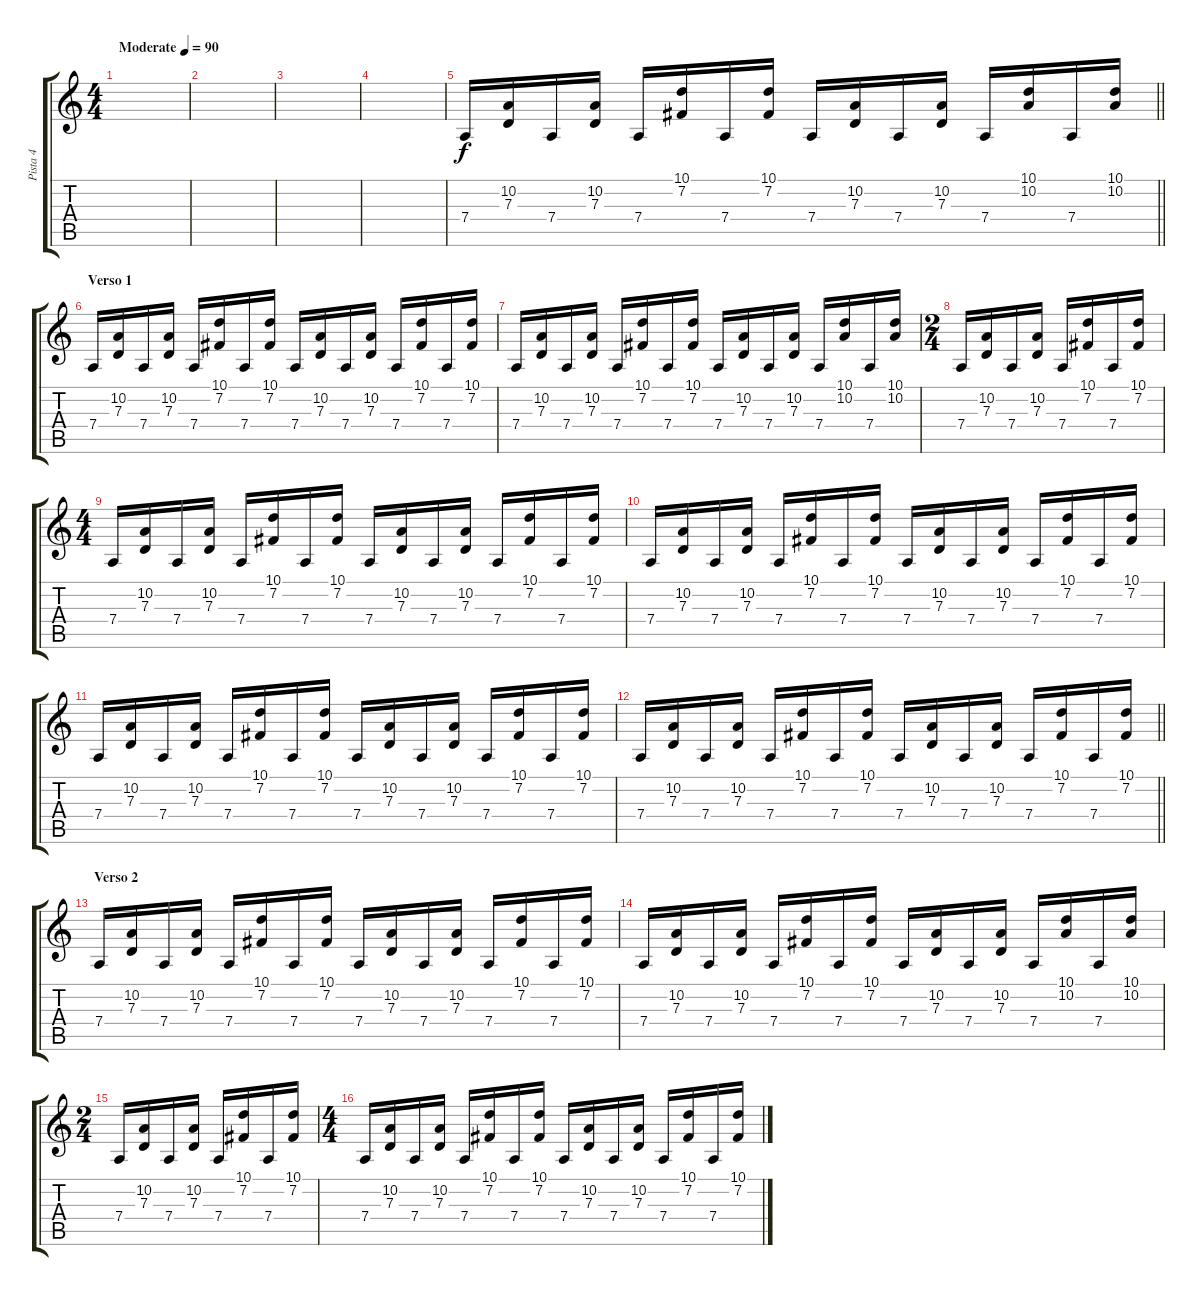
\track ("Pista 4" "Pista 4") {instrument acousticgrandpiano}
\staff {score tabs}
\tuning (E4 B3 G3 D3 A2 E2) {hide}
\ts (4 4)
\tempo (90 "Moderate")
\clef g2
\ks c
|
|
|
|
\barLineRight lightlight
7.4.16 (10.2 7.3).16 7.4.16 (10.2 7.3).16 7.4.16 (10.1 7.2).16 7.4.16 (10.1 7.2).16 7.4.16 (10.2 7.3).16 7.4.16 (10.2 7.3).16 7.4.16 (10.1 10.2).16 7.4.16 (10.1 10.2).16 |
\section ("" "Verso 1")
7.4.16 (10.2 7.3).16 7.4.16 (10.2 7.3).16 7.4.16 (10.1 7.2).16 7.4.16 (10.1 7.2).16 7.4.16 (10.2 7.3).16 7.4.16 (10.2 7.3).16 7.4.16 (10.1 7.2).16 7.4.16 (10.1 7.2).16 |
7.4.16 (10.2 7.3).16 7.4.16 (10.2 7.3).16 7.4.16 (10.1 7.2).16 7.4.16 (10.1 7.2).16 7.4.16 (10.2 7.3).16 7.4.16 (10.2 7.3).16 7.4.16 (10.1 10.2).16 7.4.16 (10.1 10.2).16 |
\ts (2 4)
7.4.16 (10.2 7.3).16 7.4.16 (10.2 7.3).16 7.4.16 (10.1 7.2).16 7.4.16 (10.1 7.2).16 |
\ts (4 4)
7.4.16 (10.2 7.3).16 7.4.16 (10.2 7.3).16 7.4.16 (10.1 7.2).16 7.4.16 (10.1 7.2).16 7.4.16 (10.2 7.3).16 7.4.16 (10.2 7.3).16 7.4.16 (10.1 7.2).16 7.4.16 (10.1 7.2).16 |
7.4.16 (10.2 7.3).16 7.4.16 (10.2 7.3).16 7.4.16 (10.1 7.2).16 7.4.16 (10.1 7.2).16 7.4.16 (10.2 7.3).16 7.4.16 (10.2 7.3).16 7.4.16 (10.1 7.2).16 7.4.16 (10.1 7.2).16 |
7.4.16 (10.2 7.3).16 7.4.16 (10.2 7.3).16 7.4.16 (10.1 7.2).16 7.4.16 (10.1 7.2).16 7.4.16 (10.2 7.3).16 7.4.16 (10.2 7.3).16 7.4.16 (10.1 7.2).16 7.4.16 (10.1 7.2).16 |
\barLineRight lightlight
7.4.16 (10.2 7.3).16 7.4.16 (10.2 7.3).16 7.4.16 (10.1 7.2).16 7.4.16 (10.1 7.2).16 7.4.16 (10.2 7.3).16 7.4.16 (10.2 7.3).16 7.4.16 (10.1 7.2).16 7.4.16 (10.1 7.2).16 |
\section ("" "Verso 2")
7.4.16 (10.2 7.3).16 7.4.16 (10.2 7.3).16 7.4.16 (10.1 7.2).16 7.4.16 (10.1 7.2).16 7.4.16 (10.2 7.3).16 7.4.16 (10.2 7.3).16 7.4.16 (10.1 7.2).16 7.4.16 (10.1 7.2).16 |
7.4.16 (10.2 7.3).16 7.4.16 (10.2 7.3).16 7.4.16 (10.1 7.2).16 7.4.16 (10.1 7.2).16 7.4.16 (10.2 7.3).16 7.4.16 (10.2 7.3).16 7.4.16 (10.1 10.2).16 7.4.16 (10.1 10.2).16 |
\ts (2 4)
7.4.16 (10.2 7.3).16 7.4.16 (10.2 7.3).16 7.4.16 (10.1 7.2).16 7.4.16 (10.1 7.2).16 |
\ts (4 4)
7.4.16 (10.2 7.3).16 7.4.16 (10.2 7.3).16 7.4.16 (10.1 7.2).16 7.4.16 (10.1 7.2).16 7.4.16 (10.2 7.3).16 7.4.16 (10.2 7.3).16 7.4.16 (10.1 7.2).16 7.4.16 (10.1 7.2).16
